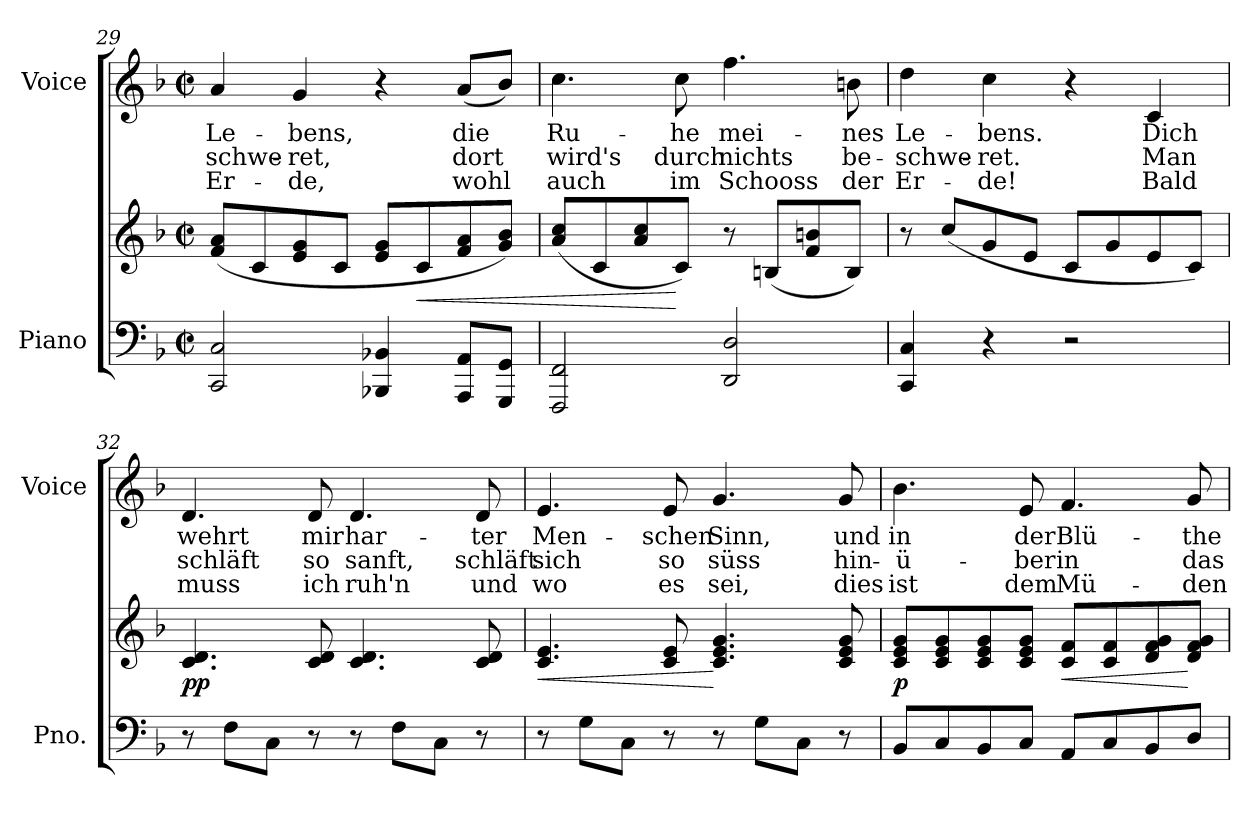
**kern	**kern	**dynam	**kern	**text	**text	**text
*part2	*part2	*part2	*part1	*part1	*part1	*part1
*staff3	*staff2	*staff2/3	*staff1	*staff1	*staff1	*staff1
*I"Piano	*	*	*I"Voice	*	*	*
*I'Pno.	*	*	*I'Voice	*	*	*
*clefF4	*clefG2	*	*clefG2	*	*	*
*k[b-]	*k[b-]	*	*k[b-]	*	*	*
*F:	*F:	*	*F:	*	*	*
*M2/2	*M2/2	*	*M2/2	*	*	*
*met(c|)	*met(c|)	*	*met(c|)	*	*	*
=29	=29	=29	=29	=29	=29	=29
!	!	!	!	!LO:LY:b:color=#000000	!LO:LY:b:color=#000000	!LO:LY:b:color=#000000
2CCi/ 2Ci	(8fi/ 8aiL	.	4ai/	Le-	-schwe-	Er-
.	8ci/	.	.	.	.	.
!	!	!	!	!LO:LY:b:color=#000000	!LO:LY:b:color=#000000	!LO:LY:b:color=#000000
.	8ei/ 8gi	.	4gi/	-bens,	-ret,	-de,
.	8ci/J	.	.	.	.	.
4BBB-Xi/ 4BB-Xi	8ei/ 8giL	.	4r	.	.	.
!	!	!LO:HP:b	!	!	!	!
.	8ci/	<	.	.	.	.
!	!	!	!	!LO:LY:b:color=#000000	!LO:LY:b:color=#000000	!LO:LY:b:color=#000000
8AAAi/ 8AAiL	8fi/ 8ai	.	(8ai/L	die	dort	wohl
8GGGi/ 8GGiJ	8gi/ 8b-iJ)	.	8b-i/J)	.	.	.
=30	=30	=30	=30	=30	=30	=30
!	!	!	!	!LO:LY:b:color=#000000	!LO:LY:b:color=#000000	!LO:LY:b:color=#000000
2FFFi/ 2FFi	(8ai/ 8cciL	.	4.cci\	Ru-	wird's	auch
.	8ci/	.	.	.	.	.
.	8ai/ 8cci	.	.	.	.	.
!	!	!	!	!LO:LY:b:color=#000000	!LO:LY:b:color=#000000	!LO:LY:b:color=#000000
.	8ci/J)	[	8cci\	-he	durch	im
!	!	!	!	!LO:LY:b:color=#000000	!LO:LY:b:color=#000000	!LO:LY:b:color=#000000
2DDi/ 2Di	8r	.	4.ffi\	mei-	nichts	Schooss
.	(8Bni/L	.	.	.	.	.
.	8fi/ 8bni	.	.	.	.	.
!	!	!	!	!LO:LY:b:color=#000000	!LO:LY:b:color=#000000	!LO:LY:b:color=#000000
.	8Bi/J)	.	8bni\	-nes	be-	der
!!LO:LB:g=z
=31	=31	=31	=31	=31	=31	=31
!	!	!	!	!LO:LY:b:color=#000000	!LO:LY:b:color=#000000	!LO:LY:b:color=#000000
4CCi/ 4Ci	8r	.	4ddi\	Le-	-schwe-	Er-
.	(8cci/L	.	.	.	.	.
!	!	!	!	!LO:LY:b:color=#000000	!LO:LY:b:color=#000000	!LO:LY:b:color=#000000
4r	8gi/	.	4cci\	-bens.	-ret.	-de!
.	8ei/J	.	.	.	.	.
2r	8ci/L	.	4r	.	.	.
.	8gi/	.	.	.	.	.
!	!	!	!	!LO:LY:b:color=#000000	!LO:LY:b:color=#000000	!LO:LY:b:color=#000000
.	8ei/	.	4ci/	Dich	Man	Bald
.	8ci/J)	.	.	.	.	.
=32	=32	=32	=32	=32	=32	=32
!	!	!	!	!LO:LY:b:color=#000000	!LO:LY:b:color=#000000	!LO:LY:b:color=#000000
8r	4.ci/ 4.di	pp	4.di/	wehrt	schläft	muss
8Fi\L	.	.	.	.	.	.
8Ci\J	.	.	.	.	.	.
!	!	!	!	!LO:LY:b:color=#000000	!LO:LY:b:color=#000000	!LO:LY:b:color=#000000
8r	8ci/ 8di	.	8di/	mir	so	ich
!	!	!	!	!LO:LY:b:color=#000000	!LO:LY:b:color=#000000	!LO:LY:b:color=#000000
8r	4.ci/ 4.di	.	4.di/	har-	sanft,	ruh'n
8Fi\L	.	.	.	.	.	.
8Ci\J	.	.	.	.	.	.
!	!	!	!	!LO:LY:b:color=#000000	!LO:LY:b:color=#000000	!LO:LY:b:color=#000000
8r	8ci/ 8di	.	8di/	-ter	schläft	und
=33	=33	=33	=33	=33	=33	=33
!	!	!LO:HP:b	!	!	!	!
!	!	!	!	!LO:LY:b:color=#000000	!LO:LY:b:color=#000000	!LO:LY:b:color=#000000
8r	4.ci/ 4.ei	<	4.ei/	Men-	sich	wo
8Gi\L	.	.	.	.	.	.
8Ci\J	.	.	.	.	.	.
!	!	!	!	!LO:LY:b:color=#000000	!LO:LY:b:color=#000000	!LO:LY:b:color=#000000
8r	8ci/ 8ei	.	8ei/	-schen	so	es
!	!	!	!	!LO:LY:b:color=#000000	!LO:LY:b:color=#000000	!LO:LY:b:color=#000000
8r	4.ci/ 4.ei 4.gi	[	4.gi/	Sinn,	süss	sei,
8Gi\L	.	.	.	.	.	.
8Ci\J	.	.	.	.	.	.
!	!	!	!	!LO:LY:b:color=#000000	!LO:LY:b:color=#000000	!LO:LY:b:color=#000000
8r	8ci/ 8ei 8gi	.	8gi/	und	hin-	dies
=34	=34	=34	=34	=34	=34	=34
!	!	!	!	!LO:LY:b:color=#000000	!LO:LY:b:color=#000000	!LO:LY:b:color=#000000
8BB-i/L	8ci/ 8ei 8giL	p	4.b-i\	in	-ü-	ist
8Ci/	8ci/ 8ei 8gi	.	.	.	.	.
8BB-i/	8ci/ 8ei 8gi	.	.	.	.	.
!	!	!	!	!LO:LY:b:color=#000000	!LO:LY:b:color=#000000	!LO:LY:b:color=#000000
8Ci/J	8ci/ 8ei 8giJ	.	8ei/	der	-ber	dem
!	!	!LO:HP:b	!	!	!	!
!	!	!	!	!LO:LY:b:color=#000000	!LO:LY:b:color=#000000	!LO:LY:b:color=#000000
8AAi/L	8ci/ 8fiL	<	4.fi/	Blü-	in	Mü-
8Ci/	8ci/ 8fi	.	.	.	.	.
8BB-i/	8di/ 8fi 8gi	.	.	.	.	.
!	!	!	!	!LO:LY:b:color=#000000	!LO:LY:b:color=#000000	!LO:LY:b:color=#000000
8Di/J	8di/ 8fi 8giJ	[	8gi/	-the	das	-den
=	=	=	=	=	=	=
*-	*-	*-	*-	*-	*-	*-
